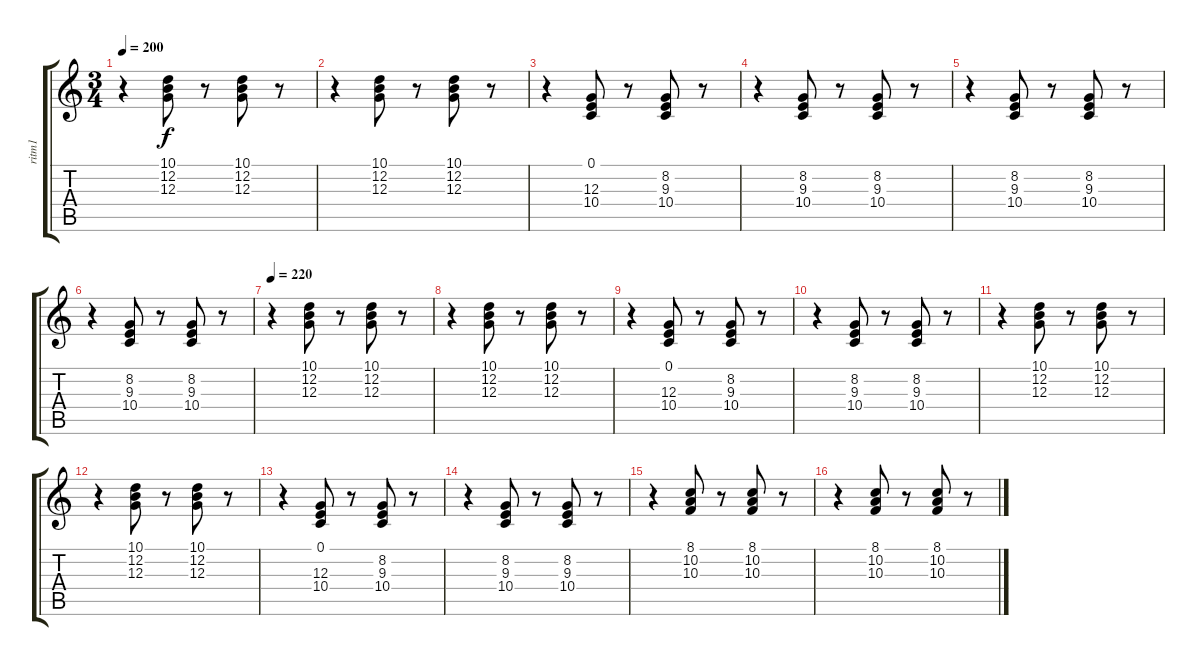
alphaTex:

\track ("ritm1" "ritm1") {instrument reedorgan}
\staff {score tabs}
\tuning (E4 B3 G3 D3 A2 E2) {hide}
\ts (3 4)
\tempo 200
\clef g2
\ks c
r.4{dy f} (10.1 12.2 12.3).8 r.8 (10.1 12.2 12.3).8 r.8 |
r.4 (10.1 12.2 12.3).8 r.8 (10.1 12.2 12.3).8 r.8 |
r.4 (0.1 12.3 10.4).8 r.8 (8.2 9.3 10.4).8 r.8 |
r.4 (8.2 9.3 10.4).8 r.8 (8.2 9.3 10.4).8 r.8 |
r.4 (8.2 9.3 10.4).8 r.8 (8.2 9.3 10.4).8 r.8 |
r.4 (8.2 9.3 10.4).8 r.8 (8.2 9.3 10.4).8 r.8 |
\tempo 220
r.4 (10.1 12.2 12.3).8{balance 0 instrument acousticguitarsteel} r.8 (10.1 12.2 12.3).8 r.8 |
r.4 (10.1 12.2 12.3).8 r.8 (10.1 12.2 12.3).8 r.8 |
r.4 (0.1 12.3 10.4).8 r.8 (8.2 9.3 10.4).8 r.8 |
r.4 (8.2 9.3 10.4).8 r.8 (8.2 9.3 10.4).8 r.8 |
r.4 (10.1 12.2 12.3).8 r.8 (10.1 12.2 12.3).8 r.8 |
r.4 (10.1 12.2 12.3).8 r.8 (10.1 12.2 12.3).8 r.8 |
r.4 (0.1 12.3 10.4).8 r.8 (8.2 9.3 10.4).8 r.8 |
r.4 (8.2 9.3 10.4).8 r.8 (8.2 9.3 10.4).8 r.8 |
r.4 (8.1 10.2 10.3).8 r.8 (8.1 10.2 10.3).8 r.8 |
r.4 (8.1 10.2 10.3).8 r.8 (8.1 10.2 10.3).8 r.8
